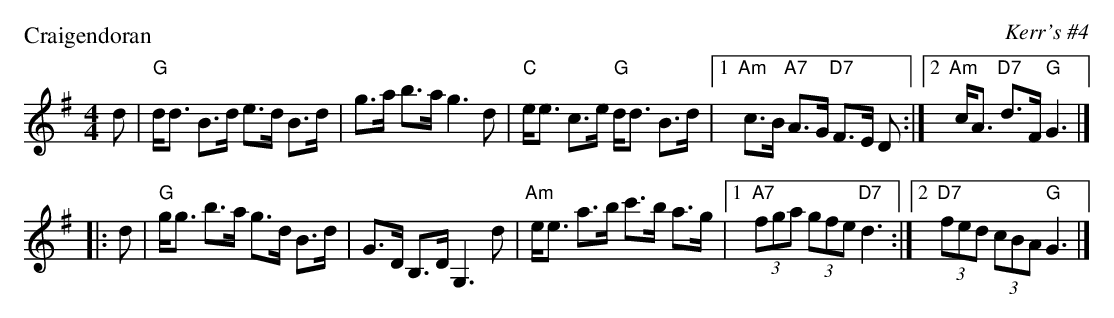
X:1
P: Craigendoran
O: Kerr's #4
M: 4/4
L: 1/8
K: G
   d \
| "G"d<d B>d e>d B>d | g>a b>a g3 d | "C"e<e c>e "G"d<d B>d \
|1 "Am"c>B "A7"A>G "D7"F>E D :|2 "Am"c<A "D7"d>F "G"G3 |]
|: d \
| "G"g<g b>a g>d B>d | G>D B,>D G,3 d | "Am"e<e a>b c'>b a>g \
|1 "A7"(3fga (3gfe "D7"d3 :|2 "D7"(3fed (3cBA "G"G3 |]
